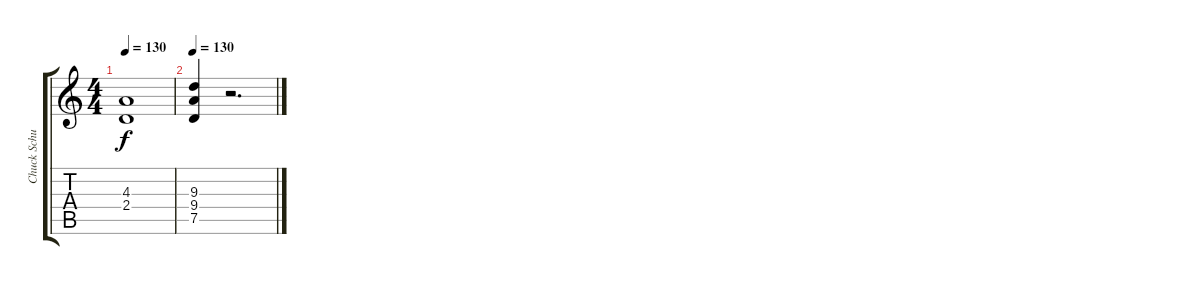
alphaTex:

\track ("Chuck Schuldiner" "Chuck Schu") {instrument distortionguitar}
\staff {score tabs}
\tuning (D4 A3 F3 C3 G2 D2) {hide}
\ts (4 4)
\tempo 130
\clef g2
\ks c
(4.3{t} 2.4{t}).1{dy f} |
\tempo 130
(9.3 9.4 7.5).4 r.2{d}
